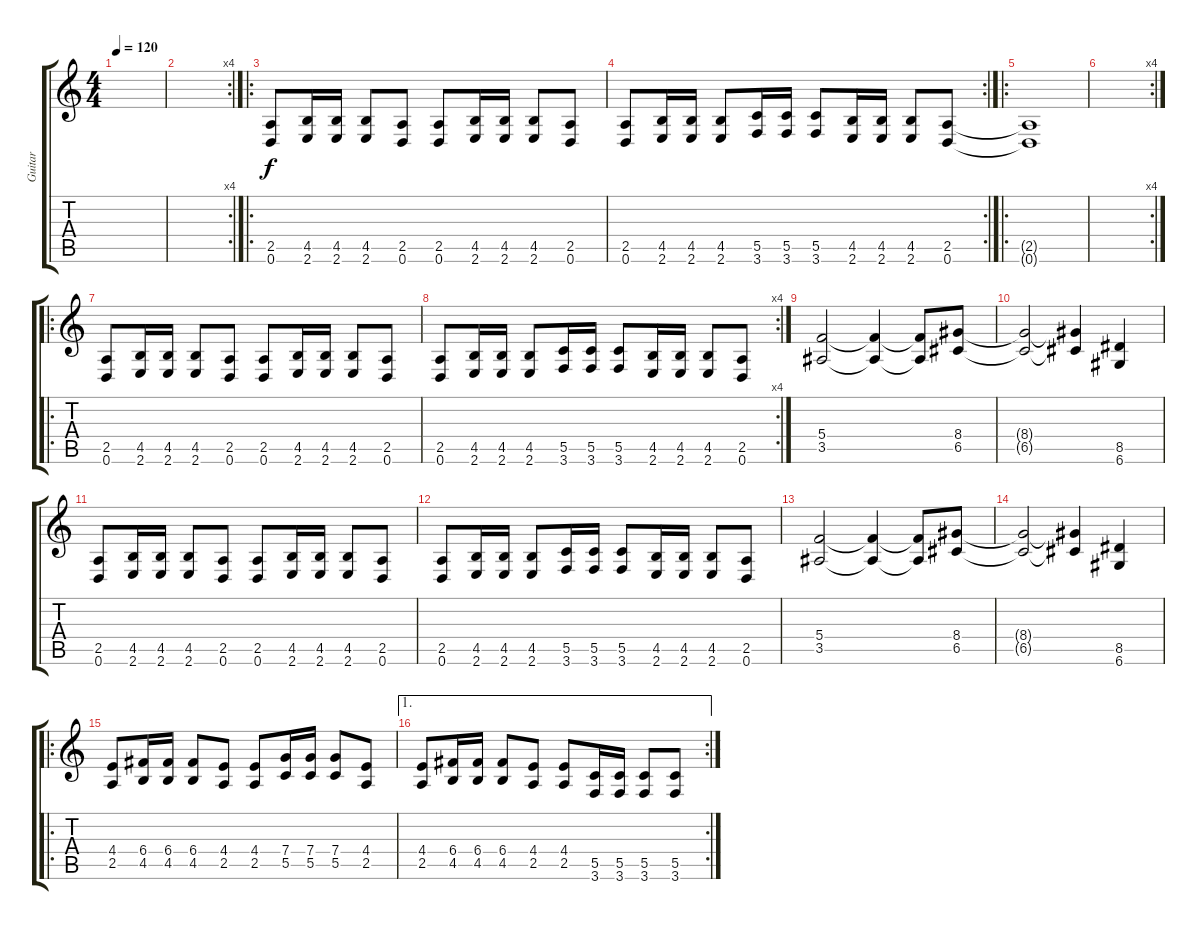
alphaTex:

\track ("Guitar" "Guitar") {instrument distortionguitar}
\staff {score tabs}
\tuning (D4 A3 F3 C3 G2 D2) {hide}
\ts (4 4)
\tempo 120
\clef g2
\ks c
|
\rc 4
|
\ro
(2.5 0.6).8 (4.5 2.6).16 (4.5 2.6).16 (4.5 2.6).8 (2.5 0.6).8 (2.5 0.6).8 (4.5 2.6).16 (4.5 2.6).16 (4.5 2.6).8 (2.5 0.6).8 |
\rc 2
(2.5 0.6).8 (4.5 2.6).16 (4.5 2.6).16 (4.5 2.6).8 (5.5 3.6).16 (5.5 3.6).16 (5.5 3.6).8 (4.5 2.6).16 (4.5 2.6).16 (4.5 2.6).8 (2.5 0.6).8 |
\ro
(2.5{t} 0.6{t}).1 |
\rc 4
|
\ro
(2.5 0.6).8 (4.5 2.6).16 (4.5 2.6).16 (4.5 2.6).8 (2.5 0.6).8 (2.5 0.6).8 (4.5 2.6).16 (4.5 2.6).16 (4.5 2.6).8 (2.5 0.6).8 |
\rc 4
(2.5 0.6).8 (4.5 2.6).16 (4.5 2.6).16 (4.5 2.6).8 (5.5 3.6).16 (5.5 3.6).16 (5.5 3.6).8 (4.5 2.6).16 (4.5 2.6).16 (4.5 2.6).8 (2.5 0.6).8 |
(5.4 3.5).2 (5.4{t} 3.5{t}).4 (5.4{t} 3.5{t}).8 (8.4 6.5).8 |
(8.4{t} 6.5{t}).2 (8.4{t} 6.5{t}).4 (8.5 6.6).4 |
(2.5 0.6).8 (4.5 2.6).16 (4.5 2.6).16 (4.5 2.6).8 (2.5 0.6).8 (2.5 0.6).8 (4.5 2.6).16 (4.5 2.6).16 (4.5 2.6).8 (2.5 0.6).8 |
(2.5 0.6).8 (4.5 2.6).16 (4.5 2.6).16 (4.5 2.6).8 (5.5 3.6).16 (5.5 3.6).16 (5.5 3.6).8 (4.5 2.6).16 (4.5 2.6).16 (4.5 2.6).8 (2.5 0.6).8 |
(5.4 3.5).2 (5.4{t} 3.5{t}).4 (5.4{t} 3.5{t}).8 (8.4 6.5).8 |
(8.4{t} 6.5{t}).2 (8.4{t} 6.5{t}).4 (8.5 6.6).4 |
\ro
(4.4 2.5).8 (6.4 4.5).16 (6.4 4.5).16 (6.4 4.5).8 (4.4 2.5).8 (4.4 2.5).8 (7.4 5.5).16 (7.4 5.5).16 (7.4 5.5).8 (4.4 2.5).8 |
\ae 1
\rc 2
(4.4 2.5).8 (6.4 4.5).16 (6.4 4.5).16 (6.4 4.5).8 (4.4 2.5).8 (4.4 2.5).8 (5.5 3.6).16 (5.5 3.6).16 (5.5 3.6).8 (5.5 3.6).8
